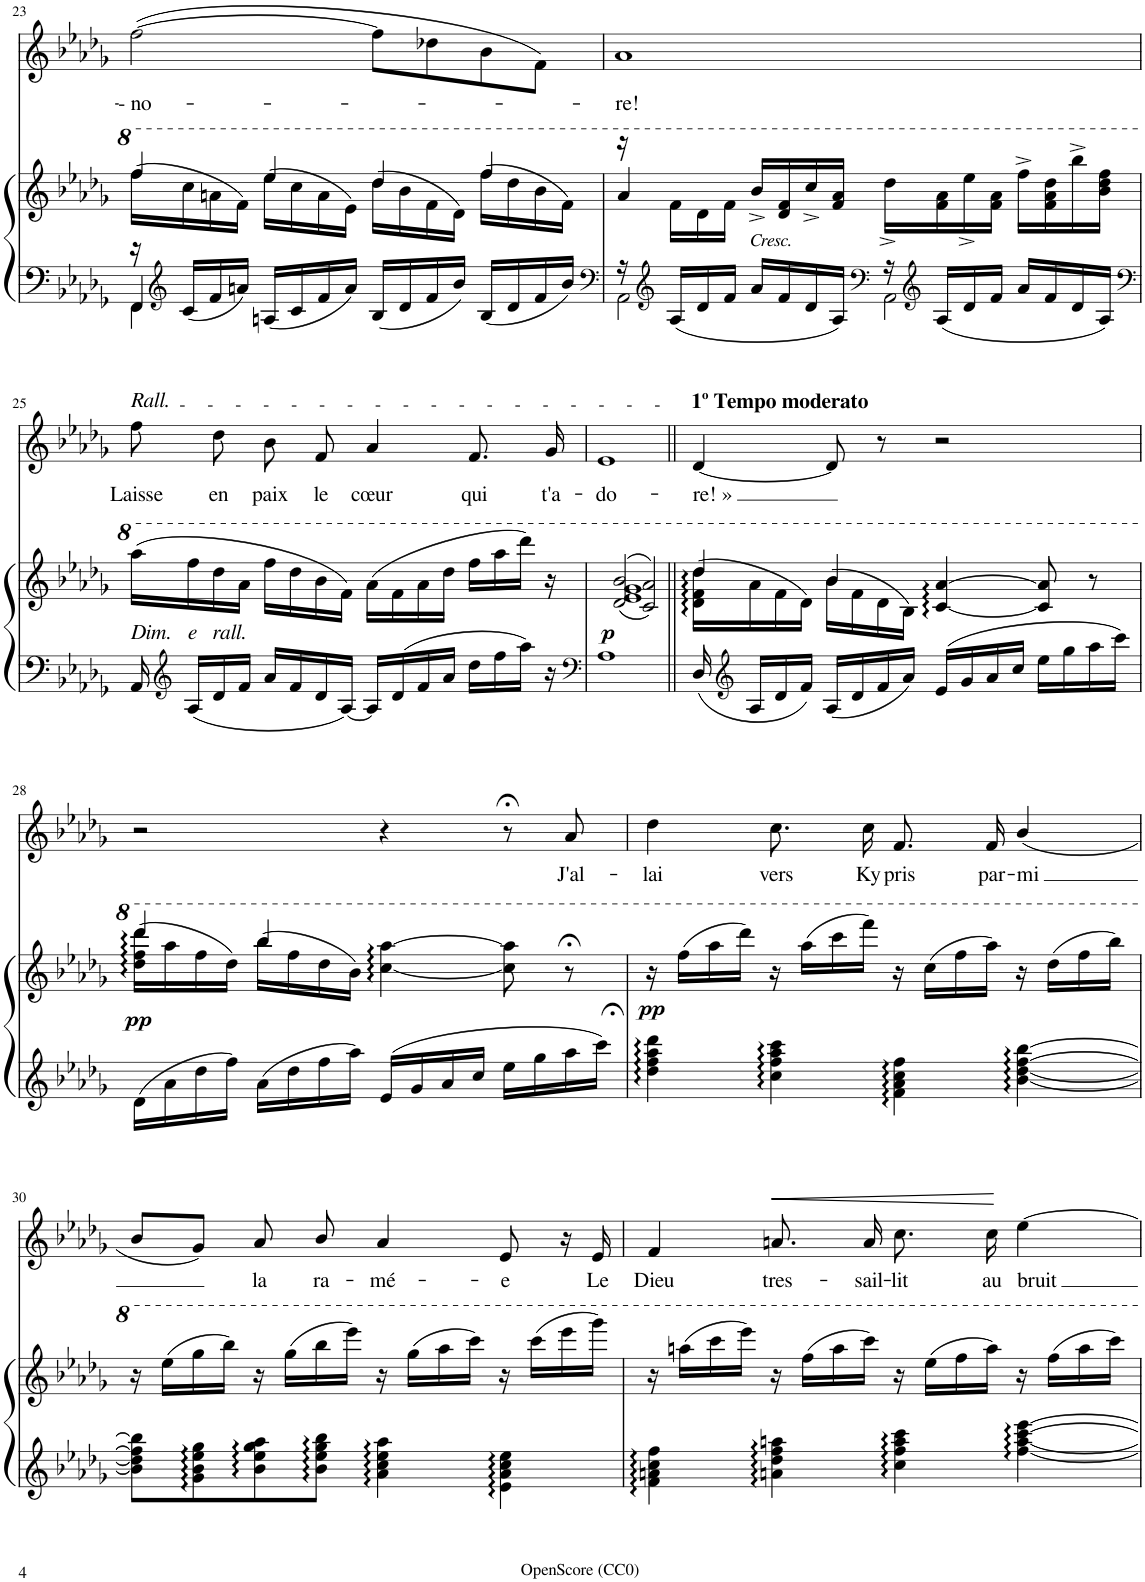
**kern	**kern	**dynam	**kern	**text	**dynam
*part2	*part2	*part2	*part1	*part1	*part1
*staff3	*staff2	*staff2/3	*staff1	*staff1	*staff1
*I"Piano	*	*	*I"Chant Voice	*	*
*I'Pno	*	*	*	*	*
!!LO:PB:g=z
*clefF4	*clefG2	*	*clefG2	*	*
*k[b-e-a-d-g-]	*k[b-e-a-d-g-]	*	*k[b-e-a-d-g-]	*	*
*M4/4	*M4/4	*	*M4/4	*	*
*met(c)	*met(c)	*	*met(c)	*	*
=23	=23	=23	=23	=23	=23
*^	*^	*	*	*	*
*	*^	*	*	*	*	*	*
!	!	!	!	!	!	!	!LO:LY:b	!
16r	4FF\	4FF/	4fff/	(>16fff\LL	.	([2ff\	-- no-	.
*clefG2	*	*	*	*	*	*	*	*
16c/LL	.	.	.	16ccc\	.	.	.	.
16f/	.	.	.	16aan\	.	.	.	.
16an/JJ	.	.	.	16ff\JJ)	.	.	.	.
16An/LL	2.ryy	2.ryy	4eee-/	(>16eee-\LL	.	.	.	.
16c/	.	.	.	16ccc\	.	.	.	.
16f/	.	.	.	16aa\	.	.	.	.
16a/JJ	.	.	.	16ee-\JJ)	.	.	.	.
16B-/LL	.	.	4ddd-/	(>16ddd-\LL	.	8ff\L]	.	.
16d-/	.	.	.	16bb-\	.	.	.	.
16f/	.	.	.	16ff\	.	8dd-X\	.	.
16b-/JJ	.	.	.	16dd-\JJ)	.	.	.	.
16B-/LL	.	.	4fff/	(>16fff\LL	.	8b-\	.	.
16d-/	.	.	.	16ddd-\	.	.	.	.
16f/	.	.	.	16bb-\	.	8f\J)	.	.
16b-/JJ	.	.	.	16ff\JJ)	.	.	.	.
*v	*v	*v	*	*	*	*	*	*
=24	=24	=24	=24	=24	=24	=24
*clefF4	*	*	*	*	*	*
*^	*	*	*	*	*	*
!	!	!	!	!	!	!LO:LY:b	!
16r	2AA-\	16r	4aa-/	.	1a-	-re!	.
*clefG2	*	*	*	*	*	*	*
16A-/LL	.	16ff\LL	.	.	.	.	.
16d-/	.	16dd-\	.	.	.	.	.
16f/JJ	.	16ff\JJ	.	.	.	.	.
!	!	!LO:TX:b:i:t=Cresc.	!	!	!	!	!
16a-/LL	.	16bb-^</LL	2.ryy	.	.	.	.
16f/	.	16dd-/ 16ff/	.	.	.	.	.
16d-/	.	16ccc^</	.	.	.	.	.
16A-/JJ	.	16ff/ 16aa-/JJ	.	.	.	.	.
*clefF4	*	*	*	*	*	*	*
16r	2AA-\	16ddd-^<\LL	.	.	.	.	.
*clefG2	*	*	*	*	*	*	*
16A-/LL	.	16ff\ 16aa-\	.	.	.	.	.
16d-/	.	16eee-^<\	.	.	.	.	.
16f/JJ	.	16ff\ 16aa-\JJ	.	.	.	.	.
16a-/LL	.	16fff^>\LL	.	.	.	.	.
16f/	.	16ff\ 16aa-\ 16ddd-\	.	.	.	.	.
16d-/	.	16bbb-^>\	.	.	.	.	.
16A-/JJ	.	16bb-\ 16ddd-\ 16fff\JJ	.	.	.	.	.
*v	*v	*	*	*	*	*	*
*	*v	*v	*	*	*	*
!!LO:LB:g=z
=25	=25	=25	=25	=25	=25
*clefF4	*	*	*	*	*
!	!	!	!LO:TX:a:t=Rall.	!	!
!	!LO:TX:b:i:t=Dim.   e   rall.	!	!	!	!
!	!	!	!	!LO:LY:b	!
16AA-/	(16aaa-\LL	.	8ff\	Laisse	.
*clefG2	*	*	*	*	*
16A-/LL	16fff\	.	.	.	.
!	!	!	!	!LO:LY:b	!
16d-/	16ddd-\	.	8dd-\	en	.
16f/JJ	16aa-\JJ	.	.	.	.
!	!	!	!	!LO:LY:b	!
16a-/LL	16fff\LL	.	8b-\	paix	.
16f/	16ddd-\	.	.	.	.
!	!	!	!	!LO:LY:b	!
16d-/	16bb-\	.	8f/	le	.
[16A-/JJ	16ff\JJ)	.	.	.	.
!	!	!	!	!LO:LY:b	!
16A-/LL]	(16aa-\LL	.	4a-/	cœur	.
16d-/	16ff\	.	.	.	.
16f/	16aa-\	.	.	.	.
16a-/JJ	16ddd-\JJ	.	.	.	.
!	!	!	!	!LO:LY:b	!
16dd-\LL	16fff\LL	.	8.f/	qui	.
16ff\	16aaa-\	.	.	.	.
16aa-\JJ	16dddd-\JJ)	.	.	.	.
!	!	!	!	!LO:LY:b	!
16r	16r	.	16g-/	t'a-	.
=26	=26	=26	=26	=26	=26
*clefF4	*	*	*	*	*
*	*^	*	*	*	*
!	!	!	!LO:DY:b	!	!LO:LY:b	!
1A-	((<2dd-/ 2bb-/	1ee- 1gg-	p	1e-	-do-	.
.	2cc/ 2aa-/))	.	.	.	.	.
=27||	=27||	=27||	=27||	=27||	=27||	=27||
!	!	!	!	!LO:TX:a:B:t=1	!	!
!	!	!	!	!LO:TX:a:t=o	!	!
!	!	!	!	!LO:TX:a:t=Tempo moderato	!	!
!	!	!	!	!	!LO:LY:b	!
16D-/	4ddd-/	(>16dd-\ 16ff\ 16ddd-\LL	.	[4d-/	-re! »	.
*clefG2	*	*	*	*	*	*
16A-/LL	.	16aa-\	.	.	.	.
16d-/	.	16ff\	.	.	.	.
16f/JJ	.	16dd-\JJ)	.	.	.	.
16A-/LL	4bb-/	(>16bb-\LL	.	8d-/]	.	.
16d-/	.	16ff\	.	.	.	.
16f/	.	16dd-\	.	8r	.	.
16a-/JJ	.	16b-\JJ)	.	.	.	.
16e-/LL	[<4cc/ [4aa-/	2ryy	.	2r	.	.
16g-/	.	.	.	.	.	.
16a-/	.	.	.	.	.	.
16cc/JJ	.	.	.	.	.	.
16ee-\LL	8cc/] 8aa-/]	.	.	.	.	.
16gg-\	.	.	.	.	.	.
16aa-\	8r	.	.	.	.	.
16ccc\JJ	.	.	.	.	.	.
!!LO:LB:g=z
=28	=28	=28	=28	=28	=28	=28
!	!	!	!LO:DY:b	!	!	!
16d-\LL	4dddd-/	(>16ddd-\ 16fff\ 16dddd-\LL	pp	2r	.	.
16a-\	.	16aaa-\	.	.	.	.
16dd-\	.	16fff\	.	.	.	.
16ff\JJ	.	16ddd-\JJ)	.	.	.	.
16a-\LL	4bbb-/	(>16bbb-\LL	.	.	.	.
16dd-\	.	16fff\	.	.	.	.
16ff\	.	16ddd-\	.	.	.	.
16aa-\JJ	.	16bb-\JJ)	.	.	.	.
16e-/LL	[<4ccc\ [>4aaa-\	2ryy	.	4r	.	.
16g-/	.	.	.	.	.	.
16a-/	.	.	.	.	.	.
16cc/JJ	.	.	.	.	.	.
16ee-\LL	8ccc\] 8aaa-\]	.	.	8r;<	.	.
16gg-\	.	.	.	.	.	.
!	!	!	!	!	!LO:LY:b	!
16aa-\	8r;<	.	.	8a-/	J'al-	.
16ccc\JJ	.	.	.	.	.	.
*	*v	*v	*	*	*	*
=29	=29	=29	=29	=29	=29
!	!	!LO:DY:b	!	!LO:LY:b	!
4dd-\ 4ff\ 4aa-\ 4ddd-\	16r	pp	4dd-\	-lai	.
.	(16fff\LL	.	.	.	.
.	16aaa-\	.	.	.	.
.	16dddd-\JJ)	.	.	.	.
!	!	!	!	!LO:LY:b	!
4cc\ 4ff\ 4aa-\ 4ccc\	16r	.	8.cc\	vers	.
.	(16aaa-\LL	.	.	.	.
.	16cccc\	.	.	.	.
!	!	!	!	!LO:LY:b	!
.	16ffff\JJ)	.	16cc\	Ky-	.
!	!	!	!	!LO:LY:b	!
4f\ 4a-\ 4cc\ 4ff\	16r	.	8.f/	-pris	.
.	(16ccc\LL	.	.	.	.
.	16fff\	.	.	.	.
!	!	!	!	!LO:LY:b	!
.	16aaa-\JJ)	.	16f/	par-	.
!	!	!	!	!LO:LY:b	!
[4b-\ [<4dd-\ [4ff\ [4bb-\	16r	.	(4b-/	-mi	.
.	(16ddd-\LL	.	.	.	.
.	16fff\	.	.	.	.
.	16bbb-\JJ)	.	.	.	.
!!LO:LB:g=z
=30	=30	=30	=30	=30	=30
8b-\] 8dd-\] 8ff\] 8bb-\]L	16r	.	8b-/L	.	.
.	(16eee-\LL	.	.	.	.
8g-\ 8b-\ 8ee-\ 8gg-\	16ggg-\	.	8g-/J)	.	.
.	16bbb-\JJ)	.	.	.	.
!	!	!	!	!LO:LY:b	!
8b-\ 8ee-\ 8gg-\ 8aa-\	16r	.	8a-/	la	.
.	(16ggg-\LL	.	.	.	.
!	!	!	!	!LO:LY:b	!
8b-\ 8ee-\ 8gg-\ 8bb-\J	16bbb-\	.	8b-/	ra-	.
.	16eeee-\JJ)	.	.	.	.
!	!	!	!	!LO:LY:b	!
4a-\ 4cc\ 4ee-\ 4aa-\	16r	.	4a-/	-mé-	.
.	(16ggg-\LL	.	.	.	.
.	16aaa-\	.	.	.	.
.	16cccc\JJ)	.	.	.	.
!	!	!	!	!LO:LY:b	!
4e-\ 4a-\ 4cc\ 4ee-\	16r	.	8e-/	-e	.
.	(16cccc\LL	.	.	.	.
.	16eeee-\	.	16r	.	.
!	!	!	!	!LO:LY:b	!
.	16gggg-\JJ)	.	16e-/	Le	.
=31	=31	=31	=31	=31	=31
!	!	!	!	!LO:LY:b	!
4f\ 4an\ 4cc\ 4ff\	16r	.	4f/	Dieu	.
.	(16aaan\LL	.	.	.	.
.	16cccc\	.	.	.	.
.	16eeee-\JJ)	.	.	.	.
!	!	!	!	!LO:LY:b	!LO:HP:b
4an\ 4dd-\ 4ff\ 4aan\	16r	.	8.an/	tres-	<
.	(16fff\LL	.	.	.	.
.	16aaa\	.	.	.	.
!	!	!	!	!LO:LY:b	!
.	16cccc\JJ)	.	16a/	-sail-	.
!	!	!	!	!LO:LY:b	!
4cc\ 4ff\ 4aa\ 4ccc\	16r	.	8.cc\	-lit	.
.	(16eee-\LL	.	.	.	.
.	16fff\	.	.	.	.
!	!	!	!	!LO:LY:b	!
.	16aaa\JJ)	.	16cc\	au	.
!	!	!	!	!LO:LY:b	!
[4ff\ [4aa\ [>4ccc\ [>4eee-\	16r	.	[4ee-\	bruit	[
.	(16fff\LL	.	.	.	.
.	16aaa\	.	.	.	.
.	16cccc\JJ)	.	.	.	.
=	=	=	=	=	=
*-	*-	*-	*-	*-	*-
